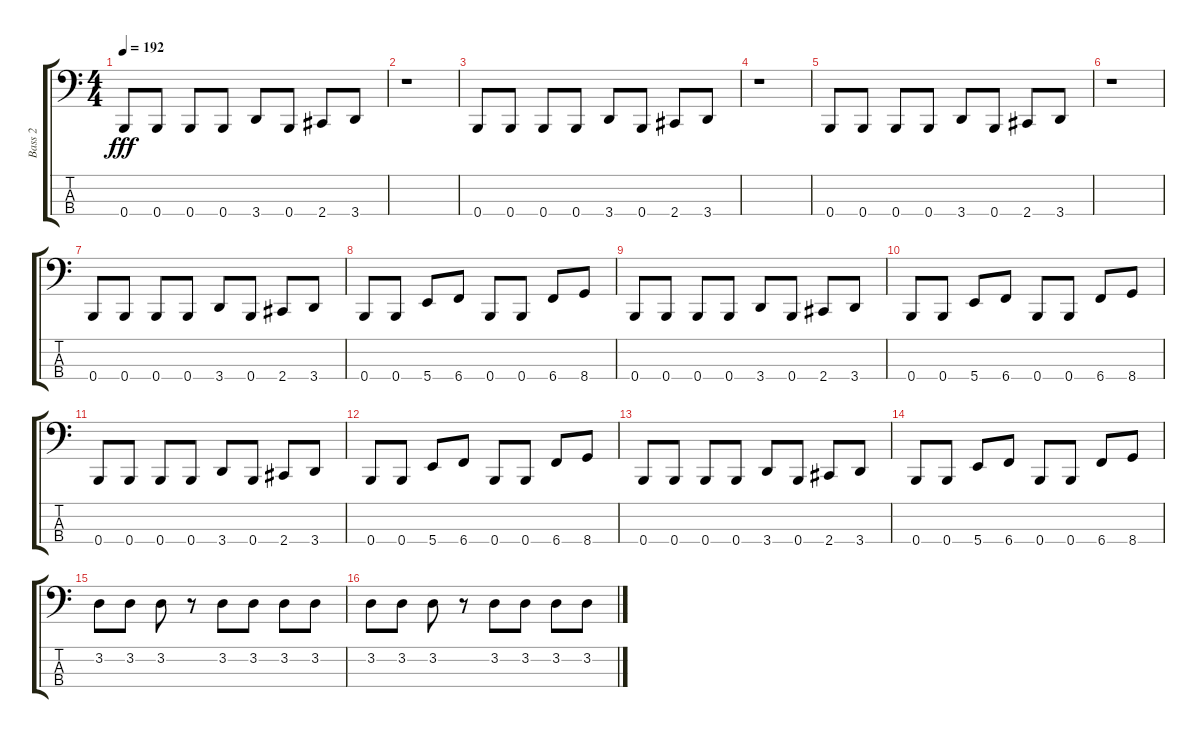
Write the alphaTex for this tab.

\track ("Bass 2" "Bass 2") {instrument electricbasspick}
\staff {score tabs}
\tuning (E2 B1 Gb1 B0) {hide}
\ts (4 4)
\tempo 192
\clef f4
\ks c
0.4.8{dy fff} 0.4.8 0.4.8 0.4.8 3.4.8 0.4.8 2.4.8 3.4.8 |
r.1 |
0.4.8 0.4.8 0.4.8 0.4.8 3.4.8 0.4.8 2.4.8 3.4.8 |
r.1 |
0.4.8 0.4.8 0.4.8 0.4.8 3.4.8 0.4.8 2.4.8 3.4.8 |
r.1 |
0.4.8 0.4.8 0.4.8 0.4.8 3.4.8 0.4.8 2.4.8 3.4.8 |
0.4.8 0.4.8 5.4.8 6.4.8 0.4.8 0.4.8 6.4.8 8.4.8 |
0.4.8 0.4.8 0.4.8 0.4.8 3.4.8 0.4.8 2.4.8 3.4.8 |
0.4.8 0.4.8 5.4.8 6.4.8 0.4.8 0.4.8 6.4.8 8.4.8 |
0.4.8 0.4.8 0.4.8 0.4.8 3.4.8 0.4.8 2.4.8 3.4.8 |
0.4.8 0.4.8 5.4.8 6.4.8 0.4.8 0.4.8 6.4.8 8.4.8 |
0.4.8 0.4.8 0.4.8 0.4.8 3.4.8 0.4.8 2.4.8 3.4.8 |
0.4.8 0.4.8 5.4.8 6.4.8 0.4.8 0.4.8 6.4.8 8.4.8 |
3.2.8 3.2.8 3.2.8 r.8 3.2.8 3.2.8 3.2.8 3.2.8 |
3.2.8 3.2.8 3.2.8 r.8 3.2.8 3.2.8 3.2.8 3.2.8
